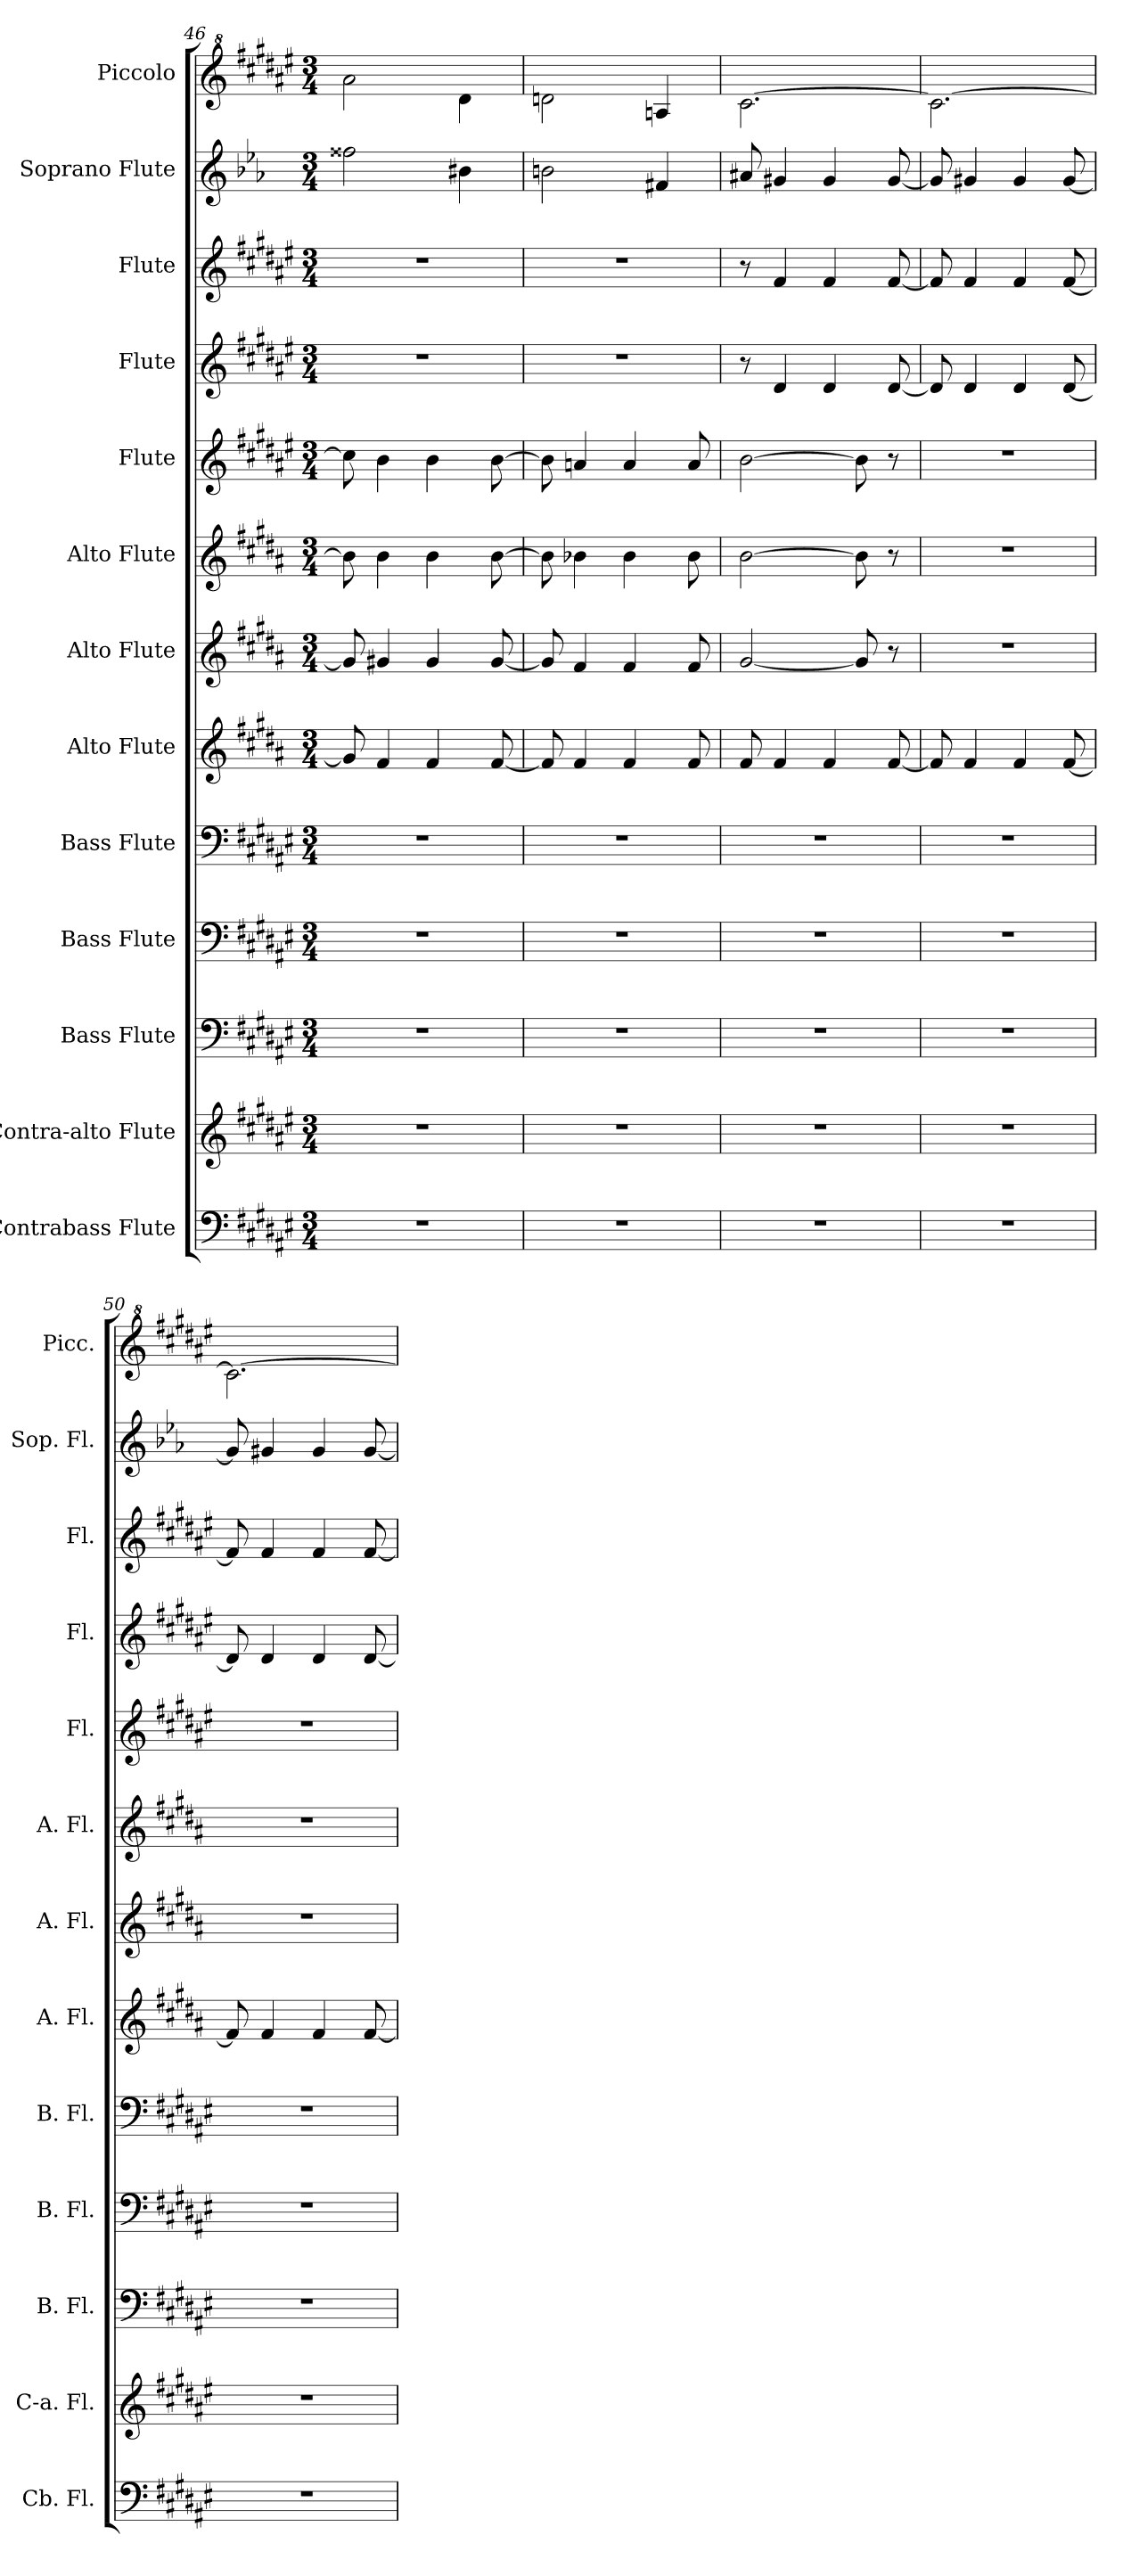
**kern	**kern	**kern	**kern	**kern	**kern	**kern	**kern	**kern	**kern	**kern	**kern	**kern
*part13	*part12	*part11	*part10	*part9	*part8	*part7	*part6	*part5	*part4	*part3	*part2	*part1
*staff13	*staff12	*staff11	*staff10	*staff9	*staff8	*staff7	*staff6	*staff5	*staff4	*staff3	*staff2	*staff1
*I"Contrabass Flute	*I"Contra-alto Flute	*I"Bass Flute	*I"Bass Flute	*I"Bass Flute	*I"Alto Flute	*I"Alto Flute	*I"Alto Flute	*I"Flute	*I"Flute	*I"Flute	*I"Soprano Flute	*I"Piccolo
*I'Cb. Fl.	*I'C-a. Fl.	*I'B. Fl.	*I'B. Fl.	*I'B. Fl.	*I'A. Fl.	*I'A. Fl.	*I'A. Fl.	*I'Fl.	*I'Fl.	*I'Fl.	*I'Sop. Fl.	*I'Picc.
*clefF4	*clefG2	*clefF4	*clefF4	*clefF4	*clefG2	*clefG2	*clefG2	*clefG2	*clefG2	*clefG2	*clefG2	*clefG^2
*	*ITrd10c17	*	*	*	*ITrd3c5	*ITrd3c5	*ITrd3c5	*	*	*	*ITrd-2c-3	*ITrd-7c-12
*k[f#c#g#d#a#e#]	*k[f#c#g#d#a#e#]	*k[f#c#g#d#a#e#]	*k[f#c#g#d#a#e#]	*k[f#c#g#d#a#e#]	*k[f#c#g#d#a#e#]	*k[f#c#g#d#a#e#]	*k[f#c#g#d#a#e#]	*k[f#c#g#d#a#e#]	*k[f#c#g#d#a#e#]	*k[f#c#g#d#a#e#]	*k[b-e-a-d-g-c-]	*k[f#c#g#d#a#e#]
*M3/4	*M3/4	*M3/4	*M3/4	*M3/4	*M3/4	*M3/4	*M3/4	*M3/4	*M3/4	*M3/4	*M3/4	*M3/4
=46	=46	=46	=46	=46	=46	=46	=46	=46	=46	=46	=46	=46
2.r	2.r	2.r	2.r	2.r	8d/]	8d/]	8f#\]	8cc\]	2.r	2.r	2aa#X\	2aaa#\
.	.	.	.	.	4c#/	4d#X/	4f#\	4b\	.	.	.	.
.	.	.	.	.	4c#/	4d#/	4f#\	4b\	.	.	.	.
.	.	.	.	.	.	.	.	.	.	.	4dd#X\	4ddd#\
.	.	.	.	.	[8c#/	[8d#/	[8f#\	[8b\	.	.	.	.
=47	=47	=47	=47	=47	=47	=47	=47	=47	=47	=47	=47	=47
2.r	2.r	2.r	2.r	2.r	8c#/]	8d#/]	8f#\]	8b\]	2.r	2.r	2ddn\	2dddn\
.	.	.	.	.	4c#/	4c#/	4fn\	4an/	.	.	.	.
.	.	.	.	.	4c#/	4c#/	4f\	4a/	.	.	.	.
.	.	.	.	.	.	.	.	.	.	.	4an/	4aan/
.	.	.	.	.	8c#/	8c#/	8f\	8a/	.	.	.	.
!!LO:PB:g=z
=48	=48	=48	=48	=48	=48	=48	=48	=48	=48	=48	=48	=48
2.r	2.r	2.r	2.r	2.r	8c#/	[2d#/	[2f#\	[2b\	8r	8r	8cc#X/	[2.ccc#\
.	.	.	.	.	4c#/	.	.	.	4d#/	4f#/	4bn/	.
.	.	.	.	.	4c#/	.	.	.	4d#/	4f#/	4b/	.
.	.	.	.	.	.	8d#/]	8f#\]	8b\]	.	.	.	.
.	.	.	.	.	[8c#/	8r	8r	8r	[8d#/	[8f#/	[8b/	.
=49	=49	=49	=49	=49	=49	=49	=49	=49	=49	=49	=49	=49
2.r	2.r	2.r	2.r	2.r	8c#/]	2.r	2.r	2.r	8d#/]	8f#/]	8b/]	2.ccc#\_
.	.	.	.	.	4c#/	.	.	.	4d#/	4f#/	4bn/	.
.	.	.	.	.	4c#/	.	.	.	4d#/	4f#/	4b/	.
.	.	.	.	.	[8c#/	.	.	.	[8d#/	[8f#/	[8b/	.
=50	=50	=50	=50	=50	=50	=50	=50	=50	=50	=50	=50	=50
2.r	2.r	2.r	2.r	2.r	8c#/]	2.r	2.r	2.r	8d#/]	8f#/]	8b/]	2.ccc#\_
.	.	.	.	.	4c#/	.	.	.	4d#/	4f#/	4bn/	.
.	.	.	.	.	4c#/	.	.	.	4d#/	4f#/	4b/	.
.	.	.	.	.	[8c#/	.	.	.	[8d#/	[8f#/	[8b/	.
=	=	=	=	=	=	=	=	=	=	=	=	=
*-	*-	*-	*-	*-	*-	*-	*-	*-	*-	*-	*-	*-
